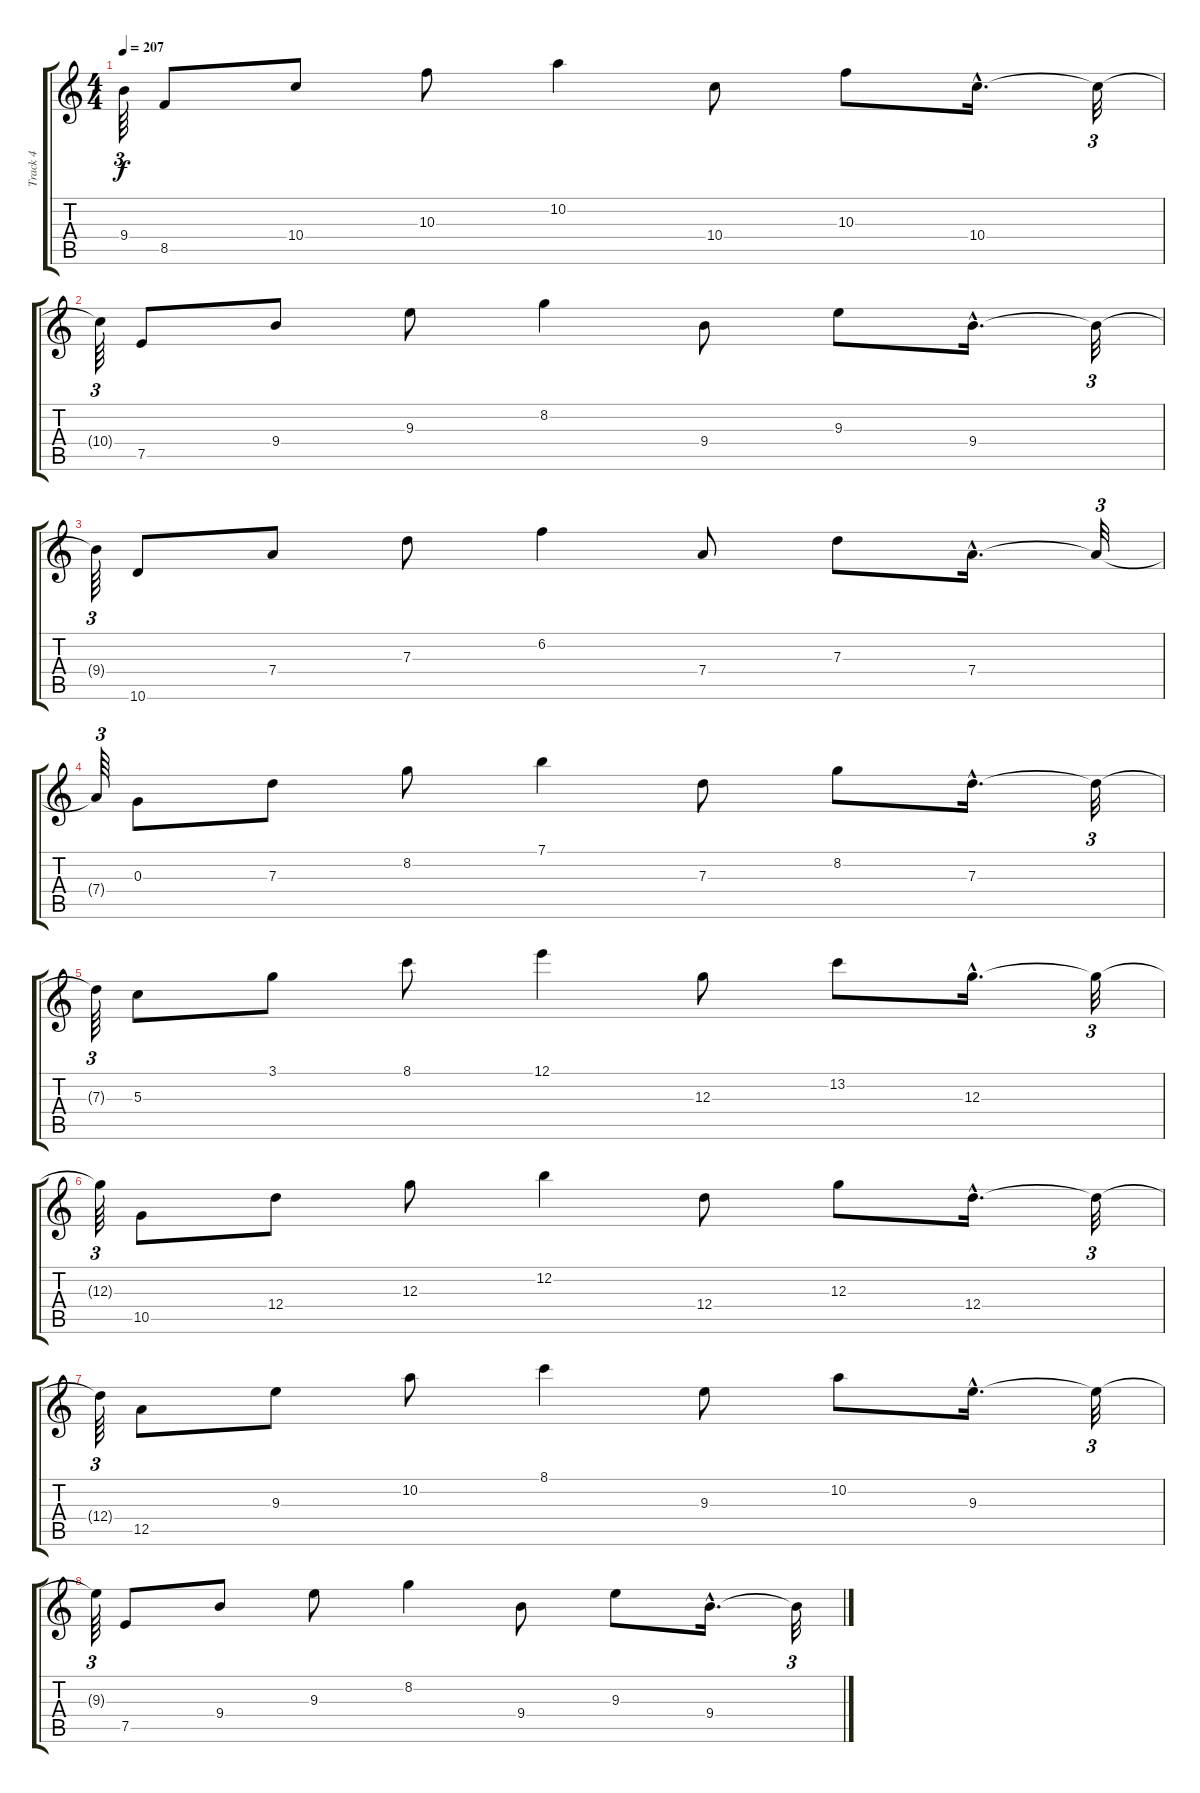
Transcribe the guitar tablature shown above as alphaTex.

\track ("Track 4" "Track 4") {instrument acousticguitarsteel}
\staff {score tabs}
\tuning (E4 B3 G3 D3 A2 E2) {hide}
\ts (4 4)
\tempo 207
\clef g2
\ks c
9.4{t}.64{tu (3 2) dy f} 8.5.8 10.4.8 10.3.8 10.2.4 10.4.8 10.3.8 10.4{hac}.16{d} 10.4{t}.32{tu (3 2)} |
10.4{t}.64{tu (3 2)} 7.5.8 9.4.8 9.3.8 8.2.4 9.4.8 9.3.8 9.4{hac}.16{d} 9.4{t}.32{tu (3 2)} |
9.4{t}.64{tu (3 2)} 10.6.8 7.4.8 7.3.8 6.2.4 7.4.8 7.3.8 7.4{hac}.16{d} 7.4{t}.32{tu (3 2)} |
7.4{t}.64{tu (3 2)} 0.3.8 7.3.8 8.2.8 7.1.4 7.3.8 8.2.8 7.3{hac}.16{d} 7.3{t}.32{tu (3 2)} |
7.3{t}.64{tu (3 2)} 5.3.8 3.1.8 8.1.8 12.1.4 12.3.8 13.2.8 12.3{hac}.16{d} 12.3{t}.32{tu (3 2)} |
12.3{t}.64{tu (3 2)} 10.5.8 12.4.8 12.3.8 12.2.4 12.4.8 12.3.8 12.4{hac}.16{d} 12.4{t}.32{tu (3 2)} |
12.4{t}.64{tu (3 2)} 12.5.8 9.3.8 10.2.8 8.1.4 9.3.8 10.2.8 9.3{hac}.16{d} 9.3{t}.32{tu (3 2)} |
9.3{t}.64{tu (3 2)} 7.5.8 9.4.8 9.3.8 8.2.4 9.4.8 9.3.8 9.4{hac}.16{d} 9.4{t}.32{tu (3 2)}
